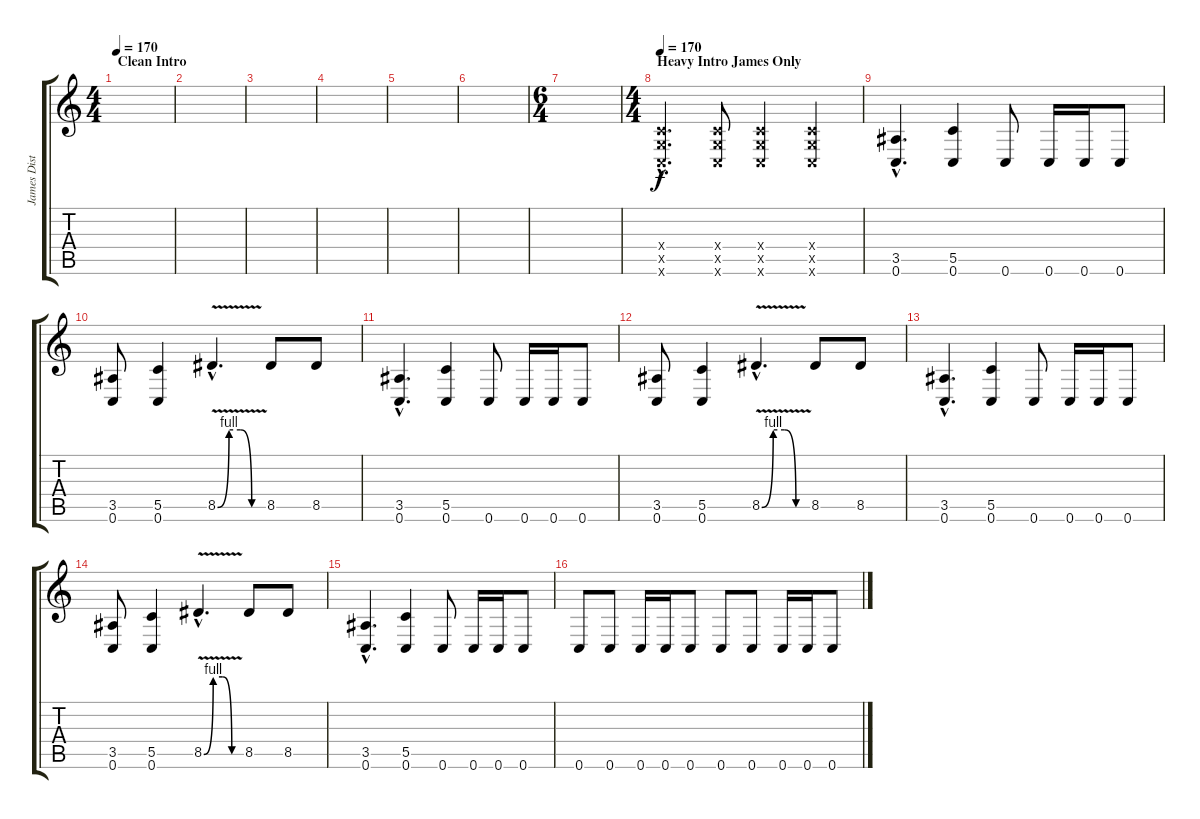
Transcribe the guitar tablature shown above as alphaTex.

\track ("James Distortion" "James Dist") {instrument distortionguitar}
\staff {score tabs}
\tuning (D4 A3 F3 C3 G2 C2) {hide}
\ts (4 4)
\section ("" "Clean Intro")
\tempo 170
\tempo 120
\tempo 170
\clef g2
\ks c
|
|
|
|
|
|
\ts (6 4)
|
\ts (4 4)
\section ("" "Heavy Intro James Only")
\tempo 170
(0.4{hac x} 0.5{hac x} 0.6{hac x}).4{d} (0.4{x} 0.5{x} 0.6{x}).8 (0.4{x} 0.5{x} 0.6{x}).4 (0.4{x} 0.5{x} 0.6{x}).4 |
(3.5{hac} 0.6{hac}).4{d} (5.5 0.6).4 0.6.8 0.6.16 0.6.16 0.6.8 |
(3.5 0.6).8 (5.5 0.6).4 8.5{be (custom 0 0 15 4 30 4 45 0 60 0) v hac}.4{d} 8.5.8 8.5.8 |
(3.5{hac} 0.6{hac}).4{d} (5.5 0.6).4 0.6.8 0.6.16 0.6.16 0.6.8 |
(3.5 0.6).8 (5.5 0.6).4 8.5{be (custom 0 0 15 4 30 4 45 0 60 0) v hac}.4{d} 8.5.8 8.5.8 |
(3.5{hac} 0.6{hac}).4{d} (5.5 0.6).4 0.6.8 0.6.16 0.6.16 0.6.8 |
(3.5 0.6).8 (5.5 0.6).4 8.5{be (custom 0 0 15 4 30 4 45 0 60 0) v hac}.4{d} 8.5.8 8.5.8 |
(3.5{hac} 0.6{hac}).4{d} (5.5 0.6).4 0.6.8 0.6.16 0.6.16 0.6.8 |
0.6.8 0.6.8 0.6.16 0.6.16 0.6.8 0.6.8 0.6.8 0.6.16 0.6.16 0.6.8
